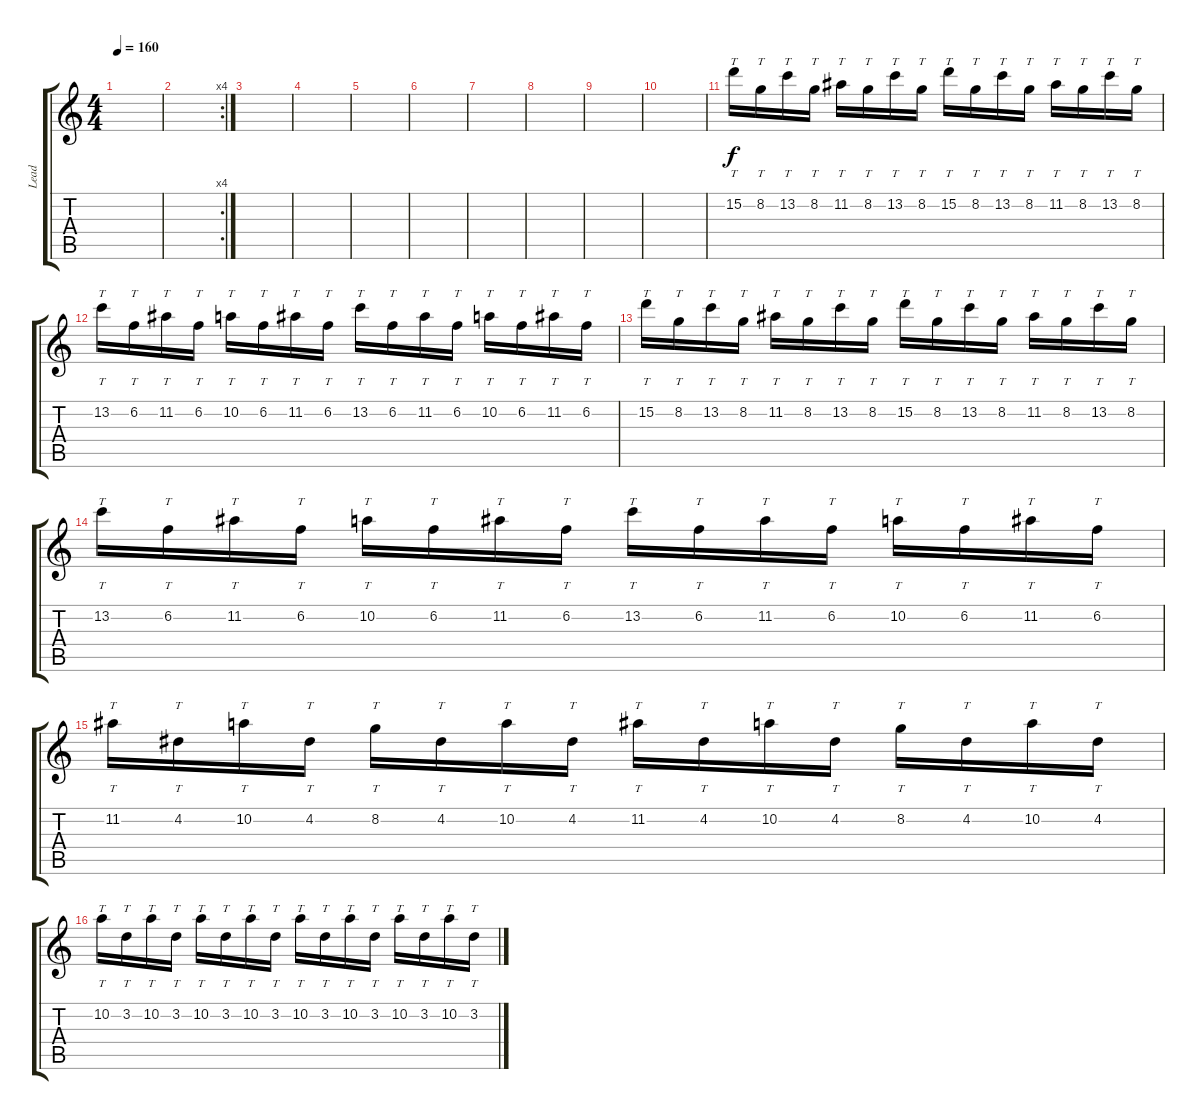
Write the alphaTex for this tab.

\track ("Lead" "Lead") {instrument distortionguitar}
\staff {score tabs}
\tuning (E4 B3 G3 D3 A2 E2) {hide}
\ts (4 4)
\tempo 160
\clef g2
\ks c
|
\rc 4
|
|
|
|
|
|
|
|
|
15.2.16{tt} 8.2.16{tt} 13.2.16{tt} 8.2.16{tt} 11.2.16{tt} 8.2.16{tt} 13.2.16{tt} 8.2.16{tt} 15.2.16{tt} 8.2.16{tt} 13.2.16{tt} 8.2.16{tt} 11.2.16{tt} 8.2.16{tt} 13.2.16{tt} 8.2.16{tt} |
13.2.16{tt} 6.2.16{tt} 11.2.16{tt} 6.2.16{tt} 10.2.16{tt} 6.2.16{tt} 11.2.16{tt} 6.2.16{tt} 13.2.16{tt} 6.2.16{tt} 11.2.16{tt} 6.2.16{tt} 10.2.16{tt} 6.2.16{tt} 11.2.16{tt} 6.2.16{tt} |
15.2.16{tt} 8.2.16{tt} 13.2.16{tt} 8.2.16{tt} 11.2.16{tt} 8.2.16{tt} 13.2.16{tt} 8.2.16{tt} 15.2.16{tt} 8.2.16{tt} 13.2.16{tt} 8.2.16{tt} 11.2.16{tt} 8.2.16{tt} 13.2.16{tt} 8.2.16{tt} |
13.2.16{tt} 6.2.16{tt} 11.2.16{tt} 6.2.16{tt} 10.2.16{tt} 6.2.16{tt} 11.2.16{tt} 6.2.16{tt} 13.2.16{tt} 6.2.16{tt} 11.2.16{tt} 6.2.16{tt} 10.2.16{tt} 6.2.16{tt} 11.2.16{tt} 6.2.16{tt} |
11.2.16{tt} 4.2.16{tt} 10.2.16{tt} 4.2.16{tt} 8.2.16{tt} 4.2.16{tt} 10.2.16{tt} 4.2.16{tt} 11.2.16{tt} 4.2.16{tt} 10.2.16{tt} 4.2.16{tt} 8.2.16{tt} 4.2.16{tt} 10.2.16{tt} 4.2.16{tt} |
10.2.16{tt} 3.2.16{tt} 10.2.16{tt} 3.2.16{tt} 10.2.16{tt} 3.2.16{tt} 10.2.16{tt} 3.2.16{tt} 10.2.16{tt} 3.2.16{tt} 10.2.16{tt} 3.2.16{tt} 10.2.16{tt} 3.2.16{tt} 10.2.16{tt} 3.2.16{tt}
